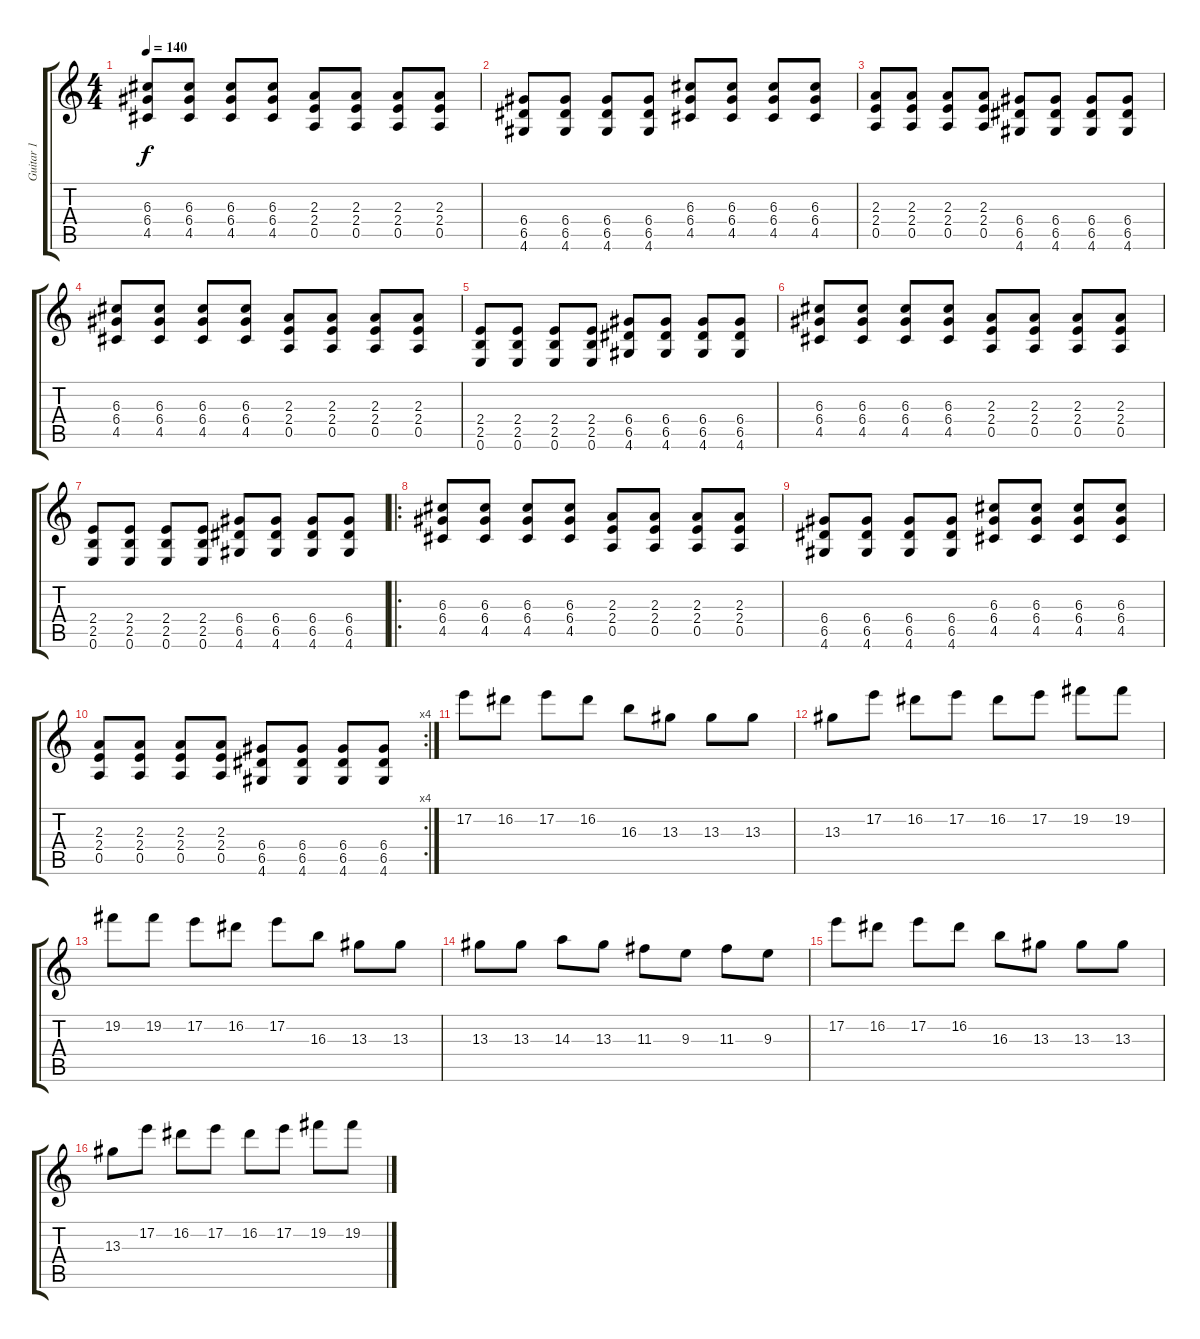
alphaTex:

\track ("Guitar 1" "Guitar 1") {instrument distortionguitar}
\staff {score tabs}
\tuning (E4 B3 G3 D3 A2 E2) {hide}
\ts (4 4)
\tempo 140
\clef g2
\ks c
(6.3 6.4 4.5).8{dy f} (6.3 6.4 4.5).8 (6.3 6.4 4.5).8 (6.3 6.4 4.5).8 (2.3 2.4 0.5).8 (2.3 2.4 0.5).8 (2.3 2.4 0.5).8 (2.3 2.4 0.5).8 |
(6.4 6.5 4.6).8 (6.4 6.5 4.6).8 (6.4 6.5 4.6).8 (6.4 6.5 4.6).8 (6.3 6.4 4.5).8 (6.3 6.4 4.5).8 (6.3 6.4 4.5).8 (6.3 6.4 4.5).8 |
(2.3 2.4 0.5).8 (2.3 2.4 0.5).8 (2.3 2.4 0.5).8 (2.3 2.4 0.5).8 (6.4 6.5 4.6).8 (6.4 6.5 4.6).8 (6.4 6.5 4.6).8 (6.4 6.5 4.6).8 |
(6.3 6.4 4.5).8 (6.3 6.4 4.5).8 (6.3 6.4 4.5).8 (6.3 6.4 4.5).8 (2.3 2.4 0.5).8 (2.3 2.4 0.5).8 (2.3 2.4 0.5).8 (2.3 2.4 0.5).8 |
(2.4 2.5 0.6).8 (2.4 2.5 0.6).8 (2.4 2.5 0.6).8 (2.4 2.5 0.6).8 (6.4 6.5 4.6).8 (6.4 6.5 4.6).8 (6.4 6.5 4.6).8 (6.4 6.5 4.6).8 |
(6.3 6.4 4.5).8 (6.3 6.4 4.5).8 (6.3 6.4 4.5).8 (6.3 6.4 4.5).8 (2.3 2.4 0.5).8 (2.3 2.4 0.5).8 (2.3 2.4 0.5).8 (2.3 2.4 0.5).8 |
(2.4 2.5 0.6).8 (2.4 2.5 0.6).8 (2.4 2.5 0.6).8 (2.4 2.5 0.6).8 (6.4 6.5 4.6).8 (6.4 6.5 4.6).8 (6.4 6.5 4.6).8 (6.4 6.5 4.6).8 |
\ro
(6.3 6.4 4.5).8 (6.3 6.4 4.5).8 (6.3 6.4 4.5).8 (6.3 6.4 4.5).8 (2.3 2.4 0.5).8 (2.3 2.4 0.5).8 (2.3 2.4 0.5).8 (2.3 2.4 0.5).8 |
(6.4 6.5 4.6).8 (6.4 6.5 4.6).8 (6.4 6.5 4.6).8 (6.4 6.5 4.6).8 (6.3 6.4 4.5).8 (6.3 6.4 4.5).8 (6.3 6.4 4.5).8 (6.3 6.4 4.5).8 |
\rc 4
(2.3 2.4 0.5).8 (2.3 2.4 0.5).8 (2.3 2.4 0.5).8 (2.3 2.4 0.5).8 (6.4 6.5 4.6).8 (6.4 6.5 4.6).8 (6.4 6.5 4.6).8 (6.4 6.5 4.6).8 |
17.2.8 16.2.8 17.2.8 16.2.8 16.3.8 13.3.8 13.3.8 13.3.8 |
13.3.8 17.2.8 16.2.8 17.2.8 16.2.8 17.2.8 19.2.8 19.2.8 |
19.2.8 19.2.8 17.2.8 16.2.8 17.2.8 16.3.8 13.3.8 13.3.8 |
13.3.8 13.3.8 14.3.8 13.3.8 11.3.8 9.3.8 11.3.8 9.3.8 |
17.2.8 16.2.8 17.2.8 16.2.8 16.3.8 13.3.8 13.3.8 13.3.8 |
13.3.8 17.2.8 16.2.8 17.2.8 16.2.8 17.2.8 19.2.8 19.2.8
